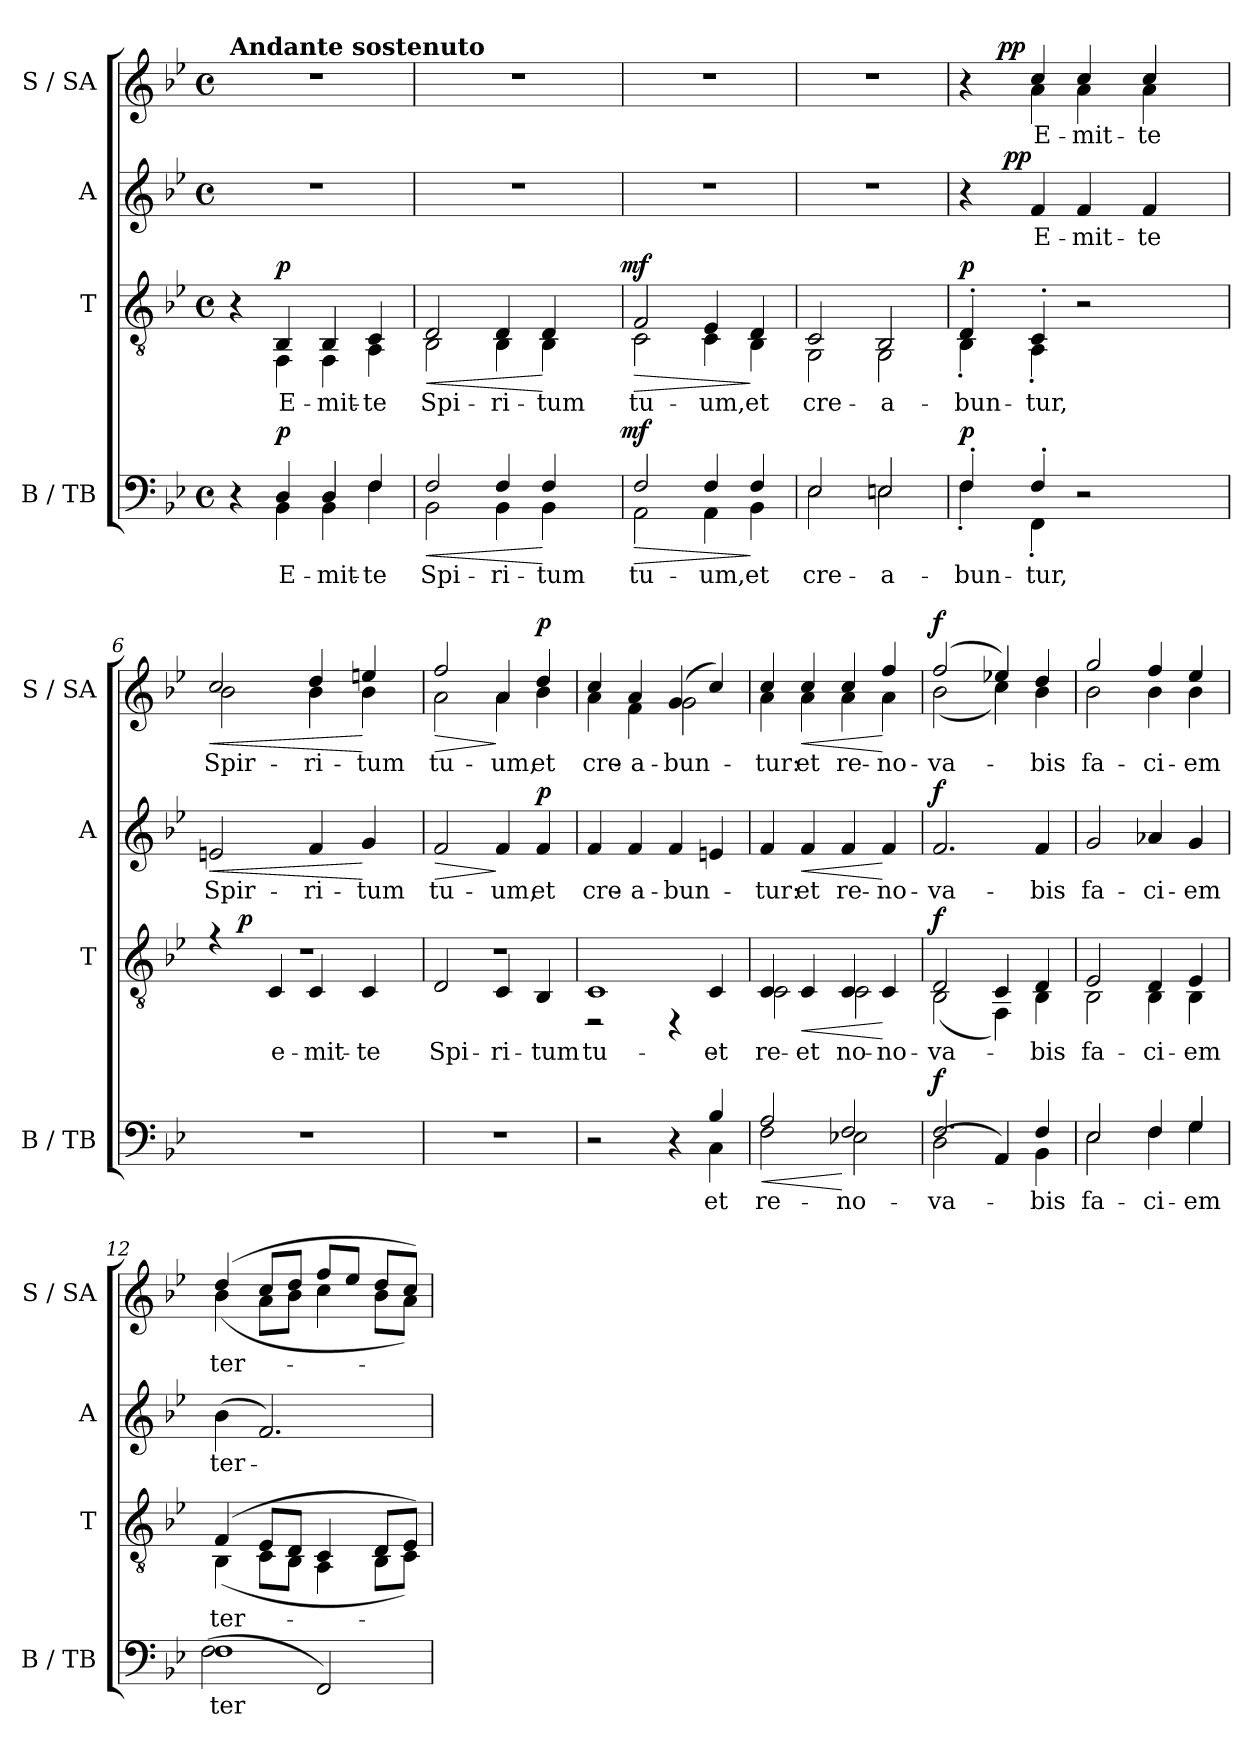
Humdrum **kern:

**kern	**text	**dynam	**kern	**text	**dynam	**kern	**text	**dynam	**kern	**text	**dynam
*part4	*part4	*part4	*part3	*part3	*part3	*part2	*part2	*part2	*part1	*part1	*part1
*staff4	*staff4	*staff4	*staff3	*staff3	*staff3	*staff2	*staff2	*staff2	*staff1	*staff1	*staff1
*I"B / TB	*	*	*I"T	*	*	*I"A	*	*	*I"S / SA	*	*
*I'B / TB	*	*	*I'T	*	*	*I'A	*	*	*I'S / SA	*	*
!!LO:PB:g=z
*clefF4	*	*	*clefGv2	*	*	*clefG2	*	*	*clefG2	*	*
*k[b-e-]	*	*	*k[b-e-]	*	*	*k[b-e-]	*	*	*k[b-e-]	*	*
*B-:	*	*	*B-:	*	*	*B-:	*	*	*B-:	*	*
*M4/4	*	*	*M4/4	*	*	*M4/4	*	*	*M4/4	*	*
*met(c)	*	*	*met(c)	*	*	*met(c)	*	*	*met(c)	*	*
*MM80	*	*	*MM80	*	*	*MM80	*	*	*MM80	*	*
=1	=1	=1	=1	=1	=1	=1	=1	=1	=1	=1	=1
*^	*	*	*^	*	*	*	*	*	*	*	*
!	!	!	!	!	!	!	!	!	!	!	!LO:TX:a:B:t=Andante sostenuto	!	!
4r	4ryy	.	.	4r	4ryy	.	.	1r	.	.	1r	.	.
!	!	!LO:LY:b:color=#000000	!	!	!	!	!	!	!	!	!	!	!
!	!	!	!	!	!	!LO:LY:b:color=#000000	!	!	!	!	!	!	!
4Di/	4BB-i\	E-	p	4BB-i/	4FFi\	E-	p	.	.	.	.	.	.
!	!	!LO:LY:b:color=#000000	!	!	!	!	!	!	!	!	!	!	!
!	!	!	!	!	!	!LO:LY:b:color=#000000	!	!	!	!	!	!	!
4Di/	4BB-i\	-mit-	.	4BB-i/	4FFi\	-mit-	.	.	.	.	.	.	.
!	!	!LO:LY:b:color=#000000	!	!	!	!	!	!	!	!	!	!	!
!	!	!	!	!	!	!LO:LY:b:color=#000000	!	!	!	!	!	!	!
4Fi/	4Fi\	-te	.	4Ci/	4AAi\	-te	.	.	.	.	.	.	.
*v	*v	*	*	*	*	*	*	*	*	*	*	*	*
*	*	*	*v	*v	*	*	*	*	*	*	*	*
=2	=2	=2	=2	=2	=2	=2	=2	=2	=2	=2	=2
*^	*	*	*^	*	*	*	*	*	*	*	*
!	!	!LO:LY:b:color=#000000	!LO:HP:b	!	!	!	!	!	!	!	!	!	!
*	*	*	*	*v	*v	*	*	*	*	*	*	*	*
*	*	*	*	*^	*	*	*	*	*	*	*	*
!	!	!	!	!	!	!LO:LY:b:color=#000000	!LO:HP:b	!	!	!	!	!	!
*	*^	*	*	*	*^	*	*	*	*	*	*	*	*
2Fi/	2BB-i\	2ryy	Spi-	<	2Di/	2BB-i\	2ryy	Spi-	<	1r	.	.	1r	.	.
!	!	!	!LO:LY:b:color=#000000	!	!	!	!	!	!	!	!	!	!	!	!
!	!	!	!	!	!	!	!	!LO:LY:b:color=#000000	!	!	!	!	!	!	!
4Fi/	4BB-i\	4ryy	-ri-	.	4Di/	4BB-i\	4ryy	-ri-	.	.	.	.	.	.	.
!	!	!	!LO:LY:b:color=#000000	!	!	!	!	!	!	!	!	!	!	!	!
!	!	!	!	!	!	!	!	!LO:LY:b:color=#000000	!	!	!	!	!	!	!
4Fi/	4BB-i\	8ryy	-tum	[	4Di/	4BB-i\	8ryy	-tum	[	.	.	.	.	.	.
.	.	16ryy	.	.	.	.	16ryy	.	.	.	.	.	.	.	.
.	.	32ryy	.	.	.	.	32ryy	.	.	.	.	.	.	.	.
.	.	64ryy	.	.	.	.	64ryy	.	.	.	.	.	.	.	.
.	.	128...ryy	.	.	.	.	128...ryy	.	.	.	.	.	.	.	.
.	.	1024ryy	.	mf	.	.	1024ryy	.	mf	.	.	.	.	.	.
*v	*v	*v	*	*	*	*	*	*	*	*	*	*	*	*	*
*	*	*	*v	*v	*v	*	*	*	*	*	*	*	*
=3	=3	=3	=3	=3	=3	=3	=3	=3	=3	=3	=3
*^	*	*	*^	*	*	*	*	*	*	*	*
*	*^	*	*	*	*^	*	*	*	*	*	*	*	*
!	!	!	!LO:LY:b:color=#000000	!LO:HP:b	!	!	!	!	!	!	!	!	!	!	!
*	*v	*v	*	*	*	*	*	*	*	*	*	*	*	*	*
*	*	*	*	*v	*v	*v	*	*	*	*	*	*	*	*
*	*^	*	*	*^	*	*	*	*	*	*	*	*
*	*	*	*	*	*	*^	*	*	*	*	*	*	*	*
!	!	!	!	!	!	!	!	!LO:LY:b:color=#000000	!LO:HP:b	!	!	!	!	!	!
*	*v	*v	*	*	*	*	*	*	*	*	*	*	*	*	*
*	*	*	*	*	*v	*v	*	*	*	*	*	*	*	*
2Fi/	2AAi\	tu-	>	2Fi/	2Ci\	tu-	>	1r	.	.	1r	.	.
!	!	!LO:LY:b:color=#000000	!	!	!	!	!	!	!	!	!	!	!
!	!	!	!	!	!	!LO:LY:b:color=#000000	!	!	!	!	!	!	!
4Fi/	4AAi\	-um,	.	4E-i/	4Ci\	-um,	.	.	.	.	.	.	.
!	!	!LO:LY:b:color=#000000	!	!	!	!	!	!	!	!	!	!	!
!	!	!	!	!	!	!LO:LY:b:color=#000000	!	!	!	!	!	!	!
4Fi/	4BB-i\	et	]	4Di/	4BB-i\	et	]	.	.	.	.	.	.
=4	=4	=4	=4	=4	=4	=4	=4	=4	=4	=4	=4	=4	=4
!	!	!LO:LY:b:color=#000000	!	!	!	!	!	!	!	!	!	!	!
!	!	!	!	!	!	!LO:LY:b:color=#000000	!	!	!	!	!	!	!
2E-i/	2E-i\	cre-	.	2Ci/	2GGi\	cre-	.	1r	.	.	1r	.	.
!	!	!LO:LY:b:color=#000000	!	!	!	!	!	!	!	!	!	!	!
!	!	!	!	!	!	!LO:LY:b:color=#000000	!	!	!	!	!	!	!
2Eni/	2Ei\	-a-	.	2BB-i/	2GGi\	-a-	.	.	.	.	.	.	.
!!LO:LB:g=z
=5	=5	=5	=5	=5	=5	=5	=5	=5	=5	=5	=5	=5	=5
!	!	!LO:LY:b:color=#000000	!	!	!	!	!	!	!	!	!	!	!
!	!	!	!	!	!	!LO:LY:b:color=#000000	!	!	!	!	!	!	!
*	*	*	*	*	*	*	*	*^	*	*	*^	*	*
*	*	*	*	*	*	*	*	*	*	*	*	*	*^	*	*
4F'i/	4F'i\	-bun-	p	4D'i/	4BB-'i\	-bun-	p	4r	8ryy	.	.	4r	4ryy	8ryy	.	.
.	.	.	.	.	.	.	.	.	64ryy	.	.	.	.	128...ryy	.	.
.	.	.	.	.	.	.	.	.	.	.	.	.	.	2ryy	.	pp
.	.	.	.	.	.	.	.	.	256.ryy	.	.	.	.	.	.	.
.	.	.	.	.	.	.	.	.	2ryy	.	pp	.	.	.	.	.
!	!	!LO:LY:b:color=#000000	!	!	!	!	!	!	!	!	!	!	!	!	!	!
!	!	!	!	!	!	!LO:LY:b:color=#000000	!	!	!	!	!	!	!	!	!	!
!	!	!	!	!	!	!	!	!	!	!LO:LY:b:color=#000000	!	!	!	!	!	!
!	!	!	!	!	!	!	!	!	!	!	!	!	!	!	!LO:LY:b:color=#000000	!
4F'i/	4FF'i\	-tur,	.	4C'i/	4AA'i\	-tur,	.	4fi/	.	E-	.	4cci/	4ai\	.	E-	.
!	!	!	!	!	!	!	!	!	!	!LO:LY:b:color=#000000	!	!	!	!	!	!
!	!	!	!	!	!	!	!	!	!	!	!	!	!	!	!LO:LY:b:color=#000000	!
2r	2ryy	.	.	2r	2ryy	.	.	4fi/	.	-mit-	.	4cci/	4ai\	.	-mit-	.
.	.	.	.	.	.	.	.	.	.	.	.	.	.	4ryy	.	.
.	.	.	.	.	.	.	.	.	4ryy	.	.	.	.	.	.	.
!	!	!	!	!	!	!	!	!	!	!LO:LY:b:color=#000000	!	!	!	!	!	!
!	!	!	!	!	!	!	!	!	!	!	!	!	!	!	!LO:LY:b:color=#000000	!
.	.	.	.	.	.	.	.	4fi/	.	-te	.	4cci/	4ai\	.	-te	.
.	.	.	.	.	.	.	.	.	.	.	.	.	.	16ryy	.	.
.	.	.	.	.	.	.	.	.	16ryy	.	.	.	.	.	.	.
.	.	.	.	.	.	.	.	.	.	.	.	.	.	32ryy	.	.
.	.	.	.	.	.	.	.	.	32ryy	.	.	.	.	.	.	.
.	.	.	.	.	.	.	.	.	.	.	.	.	.	64ryy	.	.
.	.	.	.	.	.	.	.	.	128ryy	.	.	.	.	.	.	.
.	.	.	.	.	.	.	.	.	512ryy	.	.	.	.	.	.	.
.	.	.	.	.	.	.	.	.	.	.	.	.	.	1024ryy	.	.
*	*	*	*	*	*	*	*	*v	*v	*	*	*	*	*	*	*
*v	*v	*	*	*	*	*	*	*	*	*	*v	*v	*v	*	*
=6	=6	=6	=6	=6	=6	=6	=6	=6	=6	=6	=6	=6
*^	*	*	*	*	*	*	*^	*	*	*^	*	*
*	*	*	*	*	*	*	*	*	*	*	*	*	*^	*	*
!	!	!	!	!	!	!	!	!	!	!LO:LY:b:color=#000000	!LO:HP:b	!	!	!	!	!
*	*	*	*	*	*	*	*	*v	*v	*	*	*	*	*	*	*
*v	*v	*	*	*	*	*	*	*	*	*	*v	*v	*v	*	*
*^	*	*	*	*	*	*	*^	*	*	*^	*	*
*	*	*	*	*	*	*	*	*	*	*	*	*	*^	*	*
!	!	!	!	!	!	!	!	!	!	!	!	!	!	!	!LO:LY:b:color=#000000	!LO:HP:b
*	*	*	*	*	*	*	*	*v	*v	*	*	*	*	*	*	*
*v	*v	*	*	*	*^	*	*	*	*	*	*	*v	*v	*	*
1r	.	.	4r	1r	16ryy	.	.	2eni/	Spir-	<	2cci/	2b-i\	Spir-	<
.	.	.	.	.	64...ryy	.	.	.	.	.	.	.	.	.
.	.	.	.	.	2ryy	.	p	.	.	.	.	.	.	.
!	!	!	!	!	!	!LO:LY:a:color=#000000	!	!	!	!	!	!	!	!
.	.	.	4Ci/	.	.	e-	.	.	.	.	.	.	.	.
!	!	!	!	!	!	!LO:LY:a:color=#000000	!	!	!	!	!	!	!	!
!	!	!	!	!	!	!	!	!	!LO:LY:b:color=#000000	!	!	!	!	!
!	!	!	!	!	!	!	!	!	!	!	!	!	!LO:LY:b:color=#000000	!
.	.	.	4Ci/	.	.	-mit-	.	4fi/	-ri-	.	4ddi/	4b-i\	-ri-	.
.	.	.	.	.	4ryy	.	.	.	.	.	.	.	.	.
!	!	!	!	!	!	!LO:LY:a:color=#000000	!	!	!	!	!	!	!	!
!	!	!	!	!	!	!	!	!	!LO:LY:b:color=#000000	!	!	!	!	!
!	!	!	!	!	!	!	!	!	!	!	!	!	!LO:LY:b:color=#000000	!
.	.	.	4Ci/	.	.	-te	.	4gi/	-tum	[	4eeni/	4b-i\	-tum	[
.	.	.	.	.	8ryy	.	.	.	.	.	.	.	.	.
.	.	.	.	.	32ryy	.	.	.	.	.	.	.	.	.
.	.	.	.	.	512ryy	.	.	.	.	.	.	.	.	.
*	*	*	*v	*v	*v	*	*	*	*	*	*	*	*	*
=7	=7	=7	=7	=7	=7	=7	=7	=7	=7	=7	=7	=7
*	*	*	*^	*	*	*	*	*	*	*	*	*
*	*	*	*	*^	*	*	*	*	*	*	*	*	*
!	!	!	!	!	!	!LO:LY:a:color=#000000	!	!	!	!	!	!	!	!
*	*	*	*	*v	*v	*	*	*	*	*	*	*	*	*
*	*	*	*	*^	*	*	*	*	*	*	*	*	*
!	!	!	!	!	!	!	!	!	!LO:LY:b:color=#000000	!LO:HP:b	!	!	!	!
*	*	*	*	*v	*v	*	*	*	*	*	*	*	*	*
*	*	*	*	*^	*	*	*	*	*	*	*	*	*
!	!	!	!	!	!	!	!	!	!	!	!	!	!LO:LY:b:color=#000000	!LO:HP:b
*	*	*	*	*v	*v	*	*	*	*	*	*	*	*	*
1r	.	.	2Di/	1r	Spi-	.	2fi/	tu-	>	2ffi/	2ai\	tu-	>
!	!	!	!	!	!LO:LY:a:color=#000000	!	!	!	!	!	!	!	!
!	!	!	!	!	!	!	!	!LO:LY:b:color=#000000	!	!	!	!	!
!	!	!	!	!	!	!	!	!	!	!	!	!LO:LY:b:color=#000000	!
.	.	.	4Ci/	.	-ri-	.	4fi/	-um,	]	4ai/	4ai\	-um,	]
!	!	!	!	!	!LO:LY:a:color=#000000	!	!	!	!	!	!	!	!
!	!	!	!	!	!	!	!	!LO:LY:b:color=#000000	!	!	!	!	!
!	!	!	!	!	!	!	!	!	!	!	!	!LO:LY:b:color=#000000	!
.	.	.	4BB-i/	.	-tum	.	4fi/	et	p	4ddi/	4b-i\	et	p
=8	=8	=8	=8	=8	=8	=8	=8	=8	=8	=8	=8	=8	=8
*^	*	*	*	*	*	*	*	*	*	*	*	*	*
!	!	!	!	!	!	!LO:LY:a:color=#000000	!	!	!	!	!	!	!	!
!	!	!	!	!	!	!	!	!	!LO:LY:b:color=#000000	!	!	!	!	!
!	!	!	!	!	!	!	!	!	!	!	!	!	!LO:LY:b:color=#000000	!
2r	2ryy	.	.	1Ci	2r	tu-	.	4fi/	cre-	.	4cci/	4ai\	cre-	.
!	!	!	!	!	!	!	!	!	!LO:LY:b:color=#000000	!	!	!	!	!
!	!	!	!	!	!	!	!	!	!	!	!	!	!LO:LY:b:color=#000000	!
.	.	.	.	.	.	.	.	4fi/	-a-	.	4ai/	4fi\	-a-	.
!	!	!	!	!	!	!	!	!	!LO:LY:b:color=#000000	!	!	!	!	!
!	!	!	!	!	!	!	!	!	!	!	!	!	!LO:LY:b:color=#000000	!
4r	4ryy	.	.	.	4r	.	.	4fi/	-bun-	.	(4gi/	2gi\	-bun-	.
!	!	!LO:LY:b:color=#000000	!	!	!	!	!	!	!	!	!	!	!	!
!	!	!	!	!	!	!LO:LY:b:color=#000000	!	!	!	!	!	!	!	!
4B-i/	4Ci\	et	.	.	4Ci/	et	.	4eni/	.	.	4cci/)	.	.	.
!!LO:PB:g=z	!!
=9	=9	=9	=9	=9	=9	=9	=9	=9	=9	=9	=9	=9	=9	=9
!	!	!LO:LY:b:color=#000000	!LO:HP:b	!	!	!	!	!	!	!	!	!	!	!
!	!	!	!	!	!	!LO:LY:a:color=#000000	!	!	!	!	!	!	!	!
!	!	!	!	!	!	!LO:LY:b:color=#000000	!	!	!	!	!	!	!	!
!	!	!	!	!	!	!	!	!	!LO:LY:b:color=#000000	!	!	!	!	!
!	!	!	!	!	!	!	!	!	!	!	!	!	!LO:LY:b:color=#000000	!
2Ai/	2Fi\	re-	<	4Ci/	2Ci\	re-	.	4fi/	-tur:	.	4cci/	4ai\	-tur:	.
!	!	!	!	!	!	!LO:LY:a:color=#000000	!LO:HP:b	!	!	!	!	!	!	!
!	!	!	!	!	!	!	!	!	!LO:LY:b:color=#000000	!LO:HP:b	!	!	!	!
!	!	!	!	!	!	!	!	!	!	!	!	!	!LO:LY:b:color=#000000	!LO:HP:b
.	.	.	.	4Ci/	.	et	<	4fi/	et	<	4cci/	4ai\	et	<
!	!	!LO:LY:b:color=#000000	!	!	!	!	!	!	!	!	!	!	!	!
!	!	!	!	!	!	!LO:LY:a:color=#000000	!	!	!	!	!	!	!	!
!	!	!	!	!	!	!LO:LY:b:color=#000000	!	!	!	!	!	!	!	!
!	!	!	!	!	!	!	!	!	!LO:LY:b:color=#000000	!	!	!	!	!
!	!	!	!	!	!	!	!	!	!	!	!	!	!LO:LY:b:color=#000000	!
2Fi/	2E-Xi\	-no-	[	4Ci/	2Ci\	-no-	.	4fi/	re-	.	4cci/	4ai\	re-	.
!	!	!	!	!	!	!LO:LY:a:color=#000000	!	!	!	!	!	!	!	!
!	!	!	!	!	!	!	!	!	!LO:LY:b:color=#000000	!	!	!	!	!
!	!	!	!	!	!	!	!	!	!	!	!	!	!LO:LY:b:color=#000000	!
.	.	.	.	4Ci/	.	-no-	[	4fi/	-no-	[	4ffi/	4ai\	-no-	[
=10	=10	=10	=10	=10	=10	=10	=10	=10	=10	=10	=10	=10	=10	=10
!	!	!LO:LY:b:color=#000000	!	!	!	!	!	!	!	!	!	!	!	!
!	!	!	!	!	!	!LO:LY:a:color=#000000	!	!	!	!	!	!	!	!
!	!	!	!	!	!	!LO:LY:b:color=#000000	!	!	!	!	!	!	!	!
!	!	!	!	!	!	!	!	!	!LO:LY:b:color=#000000	!	!	!	!	!
!	!	!	!	!	!	!	!	!	!	!	!	!	!LO:LY:b:color=#000000	!
2.Fi/	(2Di\	-va-	f	2Di/	(2BB-i\	-va-	f	2.fi/	-va-	f	(2ffi/	(2b-i\	-va-	f
.	4AAi/)	.	.	4Ci/	4FFi\)	.	.	.	.	.	4ee-Xi/)	4cci\)	.	.
!	!	!LO:LY:b:color=#000000	!	!	!	!	!	!	!	!	!	!	!	!
!	!	!	!	!	!	!LO:LY:a:color=#000000	!	!	!	!	!	!	!	!
!	!	!	!	!	!	!LO:LY:b:color=#000000	!	!	!	!	!	!	!	!
!	!	!	!	!	!	!	!	!	!LO:LY:b:color=#000000	!	!	!	!	!
!	!	!	!	!	!	!	!	!	!	!	!	!	!LO:LY:b:color=#000000	!
4Fi/	4BB-i\	-bis	.	4Di/	4BB-i\	-bis	.	4fi/	-bis	.	4ddi/	4b-i\	-bis	.
=11	=11	=11	=11	=11	=11	=11	=11	=11	=11	=11	=11	=11	=11	=11
!	!	!LO:LY:b:color=#000000	!	!	!	!	!	!	!	!	!	!	!	!
!	!	!	!	!	!	!LO:LY:b:color=#000000	!	!	!	!	!	!	!	!
!	!	!	!	!	!	!	!	!	!LO:LY:b:color=#000000	!	!	!	!	!
!	!	!	!	!	!	!	!	!	!	!	!	!	!LO:LY:b:color=#000000	!
2E-i/	2E-i\	fa-	.	2E-i/	2BB-i\	fa-	.	2gi/	fa-	.	2ggi/	2b-i\	fa-	.
!	!	!LO:LY:b:color=#000000	!	!	!	!	!	!	!	!	!	!	!	!
!	!	!	!	!	!	!LO:LY:b:color=#000000	!	!	!	!	!	!	!	!
!	!	!	!	!	!	!	!	!	!LO:LY:b:color=#000000	!	!	!	!	!
!	!	!	!	!	!	!	!	!	!	!	!	!	!LO:LY:b:color=#000000	!
4Fi/	4Fi\	-ci-	.	4Di/	4BB-i\	-ci-	.	4a-Xi/	-ci-	.	4ffi/	4b-i\	-ci-	.
!	!	!LO:LY:b:color=#000000	!	!	!	!	!	!	!	!	!	!	!	!
!	!	!	!	!	!	!LO:LY:b:color=#000000	!	!	!	!	!	!	!	!
!	!	!	!	!	!	!	!	!	!LO:LY:b:color=#000000	!	!	!	!	!
!	!	!	!	!	!	!	!	!	!	!	!	!	!LO:LY:b:color=#000000	!
4Gi/	4Gi\	-em	.	4E-i/	4BB-i\	-em	.	4gi/	-em	.	4ee-i/	4b-i\	-em	.
=12	=12	=12	=12	=12	=12	=12	=12	=12	=12	=12	=12	=12	=12	=12
!	!	!LO:LY:b:color=#000000	!	!	!	!	!	!	!	!	!	!	!	!
!	!	!	!	!	!	!LO:LY:b:color=#000000	!	!	!	!	!	!	!	!
!	!	!	!	!	!	!	!	!	!LO:LY:b:color=#000000	!	!	!	!	!
!	!	!	!	!	!	!	!	!	!	!	!	!	!LO:LY:b:color=#000000	!
1Fi	(2Fi\	ter-	.	(4Fi/	(4BB-i\	ter-	.	(4b-i\	ter-	.	(4ddi/	(4b-i\	ter-	.
.	.	.	.	8E-i/L	8Ci\L	.	.	2.fi/)	.	.	8cci/L	8ai\L	.	.
.	.	.	.	8Di/J	8BB-i\J	.	.	.	.	.	8ddi/J	8b-i\J	.	.
.	2FFi/)	.	.	4Ci/	4AAi\	.	.	.	.	.	8ffi/L	4cci\	.	.
.	.	.	.	.	.	.	.	.	.	.	8ee-i/J	.	.	.
.	.	.	.	8Di/L	8BB-i\L	.	.	.	.	.	8ddi/L	8b-i\L	.	.
.	.	.	.	8E-i/J)	8Ci\J)	.	.	.	.	.	8cci/J)	8ai\J)	.	.
*v	*v	*	*	*	*	*	*	*	*	*	*v	*v	*	*
*	*	*	*v	*v	*	*	*	*	*	*	*	*
=	=	=	=	=	=	=	=	=	=	=	=
*-	*-	*-	*-	*-	*-	*-	*-	*-	*-	*-	*-
